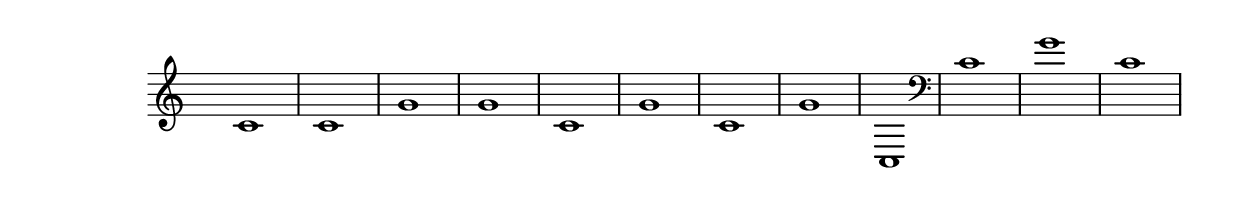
\version "2.14.2"

%%\header { texidoc="1 - Nota Nova"}

\relative c' {
  \override Staff.TimeSignature #'transparent = ##t
  \override Score.BarNumber #'transparent = ##t
  \override Score.RehearsalMark #'font-size = #-2

  %% CLARINETE
  \tag #'cl {
    c1
  }
  %% FLAUTA
  \tag #'fl {
    c
  }
  %% OBOÉ
  \tag #'ob {
    g'
  }
  %% SAX ALTO
  \tag #'saxa {
    g
  }
  %% SAX TENOR
  \tag #'saxt {
    c,  
  }
  %% SAX GENES
  \tag #'saxg {
    g'
  }
  %% TROMPETE
  \tag #'tpt {
    c, 
  }
  %% TROMPA
  \tag #'tpa {
    g'
  }
  %% TROMPA OP
  \tag #'tpaop {
    c,, 
  }
  %% TROMBONE
  \tag #'tbn {
    \clef bass
    c'
  }
  %% TUBA MIB
  \tag #'tbamib {
    \clef bass
    g'
  }
  %% TUBA SIB
  \tag #'tbasib {
    \clef bass
    c,
  }

  %% END DOCUMENT
}
